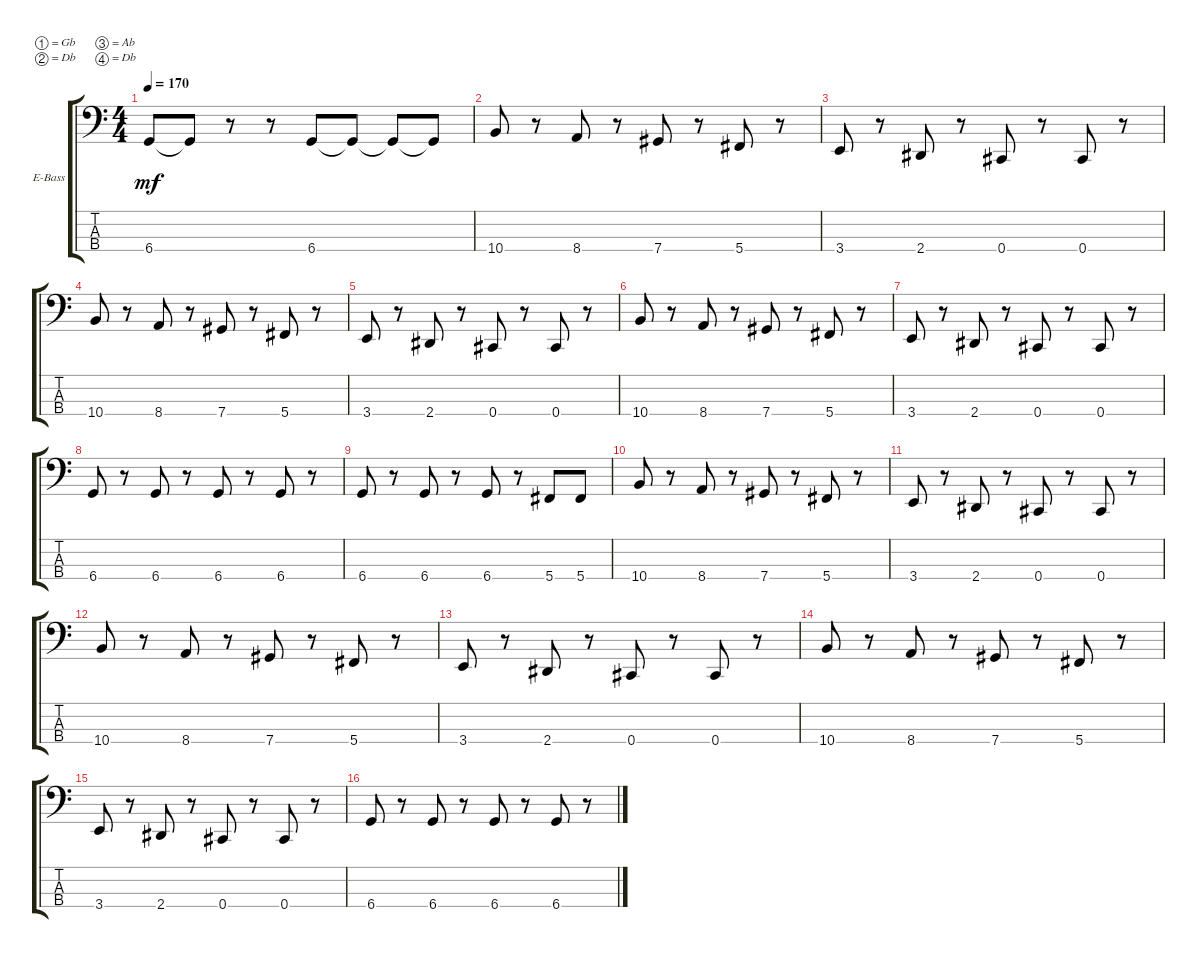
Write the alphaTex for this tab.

\defaultSystemsLayout 4
\bracketExtendMode groupsimilarinstruments
\firstSystemTrackNameOrientation horizontal
\otherSystemsTrackNameOrientation horizontal
\track ("Electric Bass" "E-Bass") {instrument electricbassfinger}
\staff {score tabs}
\tuning (Gb2 Db2 Ab1 Db1)
\ts (4 4)
\tempo 170
\clef f4
\ks c
6.4.8{dy mf} 6.4{t}.8 r.8 r.8 6.4.8 6.4{t}.8 6.4{t}.8 6.4{t}.8 |
10.4.8 r.8 8.4.8 r.8 7.4.8 r.8 5.4.8 r.8 |
3.4.8 r.8 2.4.8 r.8 0.4.8 r.8 0.4.8 r.8 |
10.4.8 r.8 8.4.8 r.8 7.4.8 r.8 5.4.8 r.8 |
3.4.8 r.8 2.4.8 r.8 0.4.8 r.8 0.4.8 r.8 |
10.4.8 r.8 8.4.8 r.8 7.4.8 r.8 5.4.8 r.8 |
3.4.8 r.8 2.4.8 r.8 0.4.8 r.8 0.4.8 r.8 |
6.4.8 r.8 6.4.8 r.8 6.4.8 r.8 6.4.8 r.8 |
6.4.8 r.8 6.4.8 r.8 6.4.8 r.8 5.4.8 5.4.8 |
10.4.8 r.8 8.4.8 r.8 7.4.8 r.8 5.4.8 r.8 |
3.4.8 r.8 2.4.8 r.8 0.4.8 r.8 0.4.8 r.8 |
10.4.8 r.8 8.4.8 r.8 7.4.8 r.8 5.4.8 r.8 |
3.4.8 r.8 2.4.8 r.8 0.4.8 r.8 0.4.8 r.8 |
10.4.8 r.8 8.4.8 r.8 7.4.8 r.8 5.4.8 r.8 |
3.4.8 r.8 2.4.8 r.8 0.4.8 r.8 0.4.8 r.8 |
6.4.8 r.8 6.4.8 r.8 6.4.8 r.8 6.4.8 r.8
